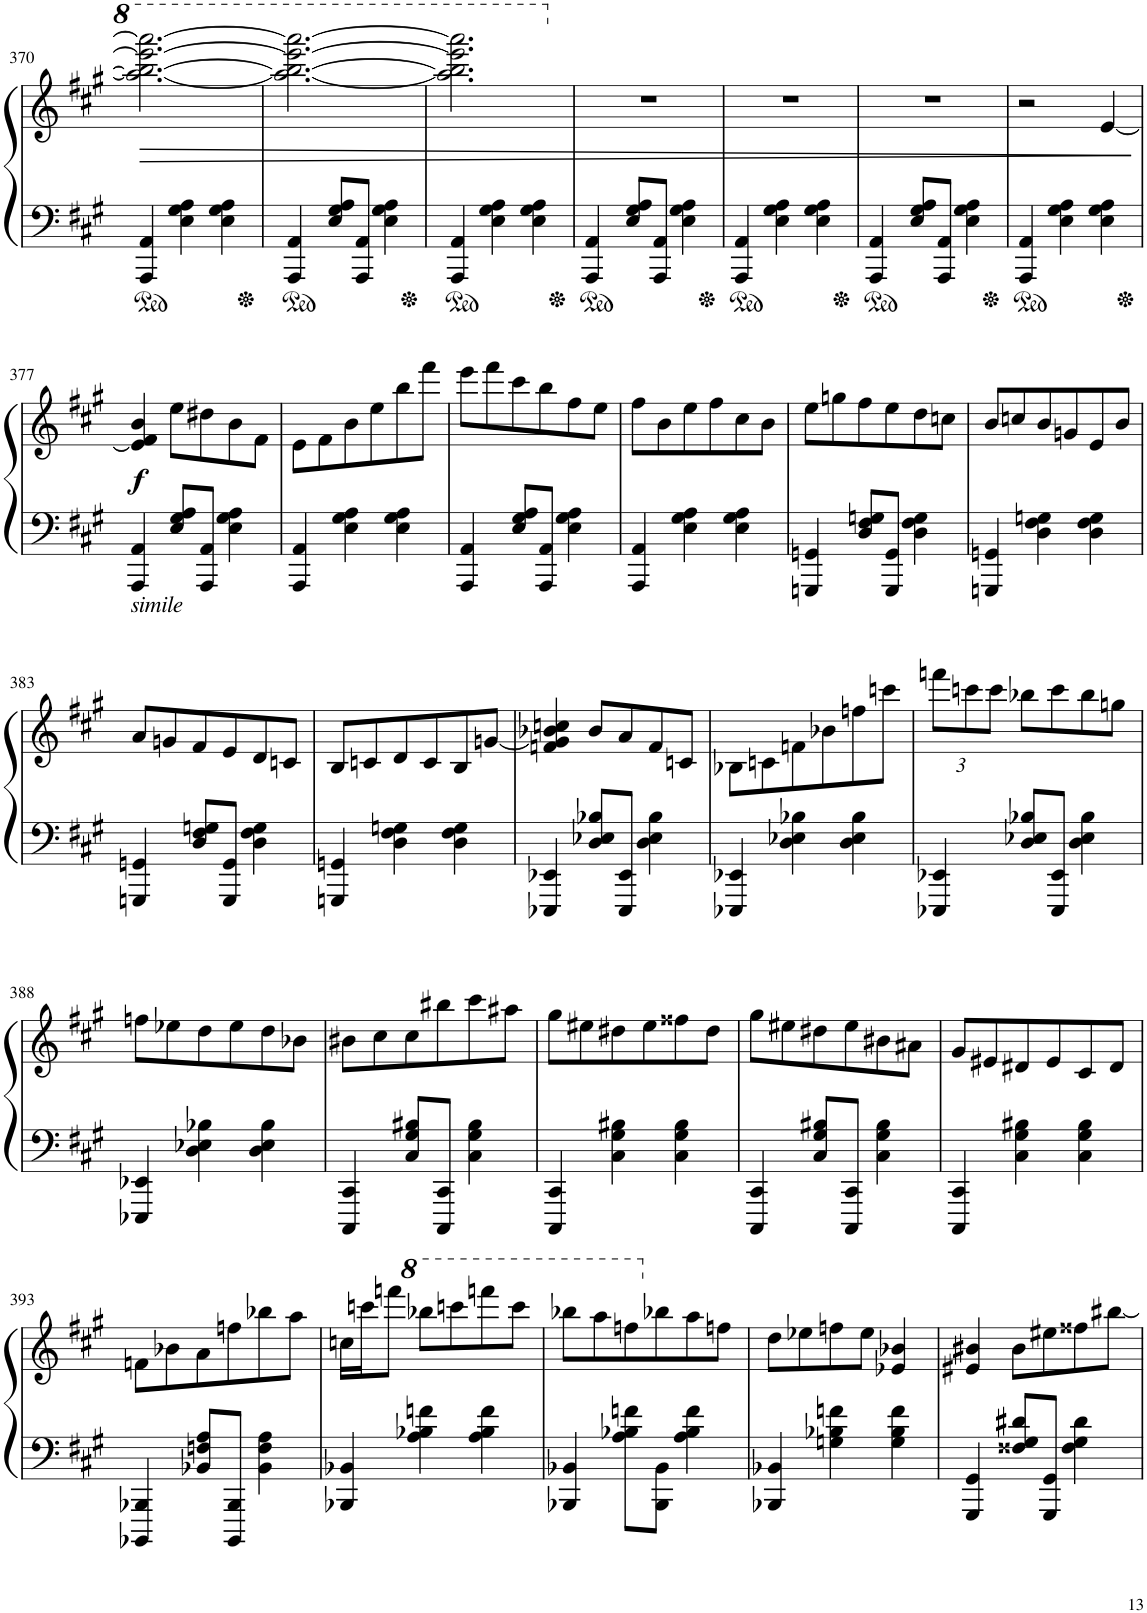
**kern	**kern	**dynam
*part1	*part1	*part1
*staff2	*staff1	*staff1/2
*I"Piano	*	*
*I'Pno.	*	*
!!LO:PB:g=z
*clefF4	*clefG2	*
*k[f#c#g#]	*k[f#c#g#]	*
*M3/4	*M3/4	*
=370	=370	=370
!	!	!LO:HP:b
4AAA/ 4AA/	2.aaa\_ 2.bbb\_ 2.eeee\_ 2.aaaa\_	>
4E\ 4G#\ 4A\	.	.
4E\ 4G#\ 4A\	.	.
=371	=371	=371
4AAA/ 4AA/	2.aaa\_ 2.bbb\_ 2.eeee\_ 2.aaaa\_	.
8E/ 8G#/ 8A/L	.	.
8AAA/ 8AA/J	.	.
4E\ 4G#\ 4A\	.	.
=372	=372	=372
4AAA/ 4AA/	2.aaa\] 2.bbb\] 2.eeee\] 2.aaaa\]	.
4E\ 4G#\ 4A\	.	.
4E\ 4G#\ 4A\	.	.
=373	=373	=373
4AAA/ 4AA/	2.r	.
8E/ 8G#/ 8A/L	.	.
8AAA/ 8AA/J	.	.
4E\ 4G#\ 4A\	.	.
=374	=374	=374
4AAA/ 4AA/	2.r	.
4E\ 4G#\ 4A\	.	.
4E\ 4G#\ 4A\	.	.
=375	=375	=375
4AAA/ 4AA/	2.r	.
8E/ 8G#/ 8A/L	.	.
8AAA/ 8AA/J	.	.
4E\ 4G#\ 4A\	.	.
=376	=376	=376
4AAA/ 4AA/	2r	.
4E\ 4G#\ 4A\	.	.
4E\ 4G#\ 4A\	[4e/	.
.	.	]
!!LO:LB:g=z
=377	=377	=377
!LO:TX:b:i:t=simile	!	!
!	!	!LO:DY:b
4AAA/ 4AA/	4e/] 4f#/ 4b/	f
8E/ 8G#/ 8A/L	8ee\L	.
8AAA/ 8AA/J	8dd#X\	.
4E\ 4G#\ 4A\	8b\	.
.	8f#\J	.
=378	=378	=378
4AAA/ 4AA/	8e\L	.
.	8f#\	.
4E\ 4G#\ 4A\	8b\	.
.	8ee\	.
4E\ 4G#\ 4A\	8bb\	.
.	8fff#\J	.
=379	=379	=379
4AAA/ 4AA/	8eee\L	.
.	8fff#\	.
8E/ 8G#/ 8A/L	8ccc#\	.
8AAA/ 8AA/J	8bb\	.
4E\ 4G#\ 4A\	8ff#\	.
.	8ee\J	.
=380	=380	=380
4AAA/ 4AA/	8ff#\L	.
.	8b\	.
4E\ 4G#\ 4A\	8ee\	.
.	8ff#\	.
4E\ 4G#\ 4A\	8cc#\	.
.	8b\J	.
=381	=381	=381
4GGGn/ 4GGn/	8ee\L	.
.	8ggn\	.
8D/ 8F#/ 8Gn/L	8ff#\	.
8GGG/ 8GG/J	8ee\	.
4D\ 4F#\ 4G\	8dd\	.
.	8ccn\J	.
=382	=382	=382
4GGGn/ 4GGn/	8b/L	.
.	8ccn/	.
4D\ 4F#\ 4Gn\	8b/	.
.	8gn/	.
4D\ 4F#\ 4G\	8e/	.
.	8b/J	.
!!LO:LB:g=z
=383	=383	=383
4GGGn/ 4GGn/	8a/L	.
.	8gn/	.
8D/ 8F#/ 8Gn/L	8f#/	.
8GGG/ 8GG/J	8e/	.
4D\ 4F#\ 4G\	8d/	.
.	8cn/J	.
=384	=384	=384
4GGGn/ 4GGn/	8B/L	.
.	8cn/	.
4D\ 4F#\ 4Gn\	8d/	.
.	8c/	.
4D\ 4F#\ 4G\	8B/	.
.	[8gn/J	.
=385	=385	=385
4EEE-X/ 4EE-X/	4fn/ 4g/] 4b-X/ 4ccn/	.
8D/ 8E-X/ 8B-X/L	8b-/L	.
8EEE-/ 8EE-/J	8a/	.
4D\ 4E-\ 4B-\	8f/	.
.	8cn/J	.
=386	=386	=386
4EEE-X/ 4EE-X/	8B-X\L	.
.	8cn\	.
4D\ 4E-X\ 4B-X\	8fn\	.
.	8b-X\	.
4D\ 4E-\ 4B-\	8ffn\	.
.	8cccn\J	.
=387	=387	=387
*	*Xbrackettup	*
4EEE-X/ 4EE-X/	12fffn\L	.
.	12cccn\	.
.	12ccc\J	.
8D/ 8E-X/ 8B-X/L	8bb-X\L	.
8EEE-/ 8EE-/J	8ccc\	.
4D\ 4E-\ 4B-\	8bb-\	.
.	8ggn\J	.
!!LO:LB:g=z
=388	=388	=388
4EEE-X/ 4EE-X/	8ffn\L	.
.	8ee-X\	.
4D\ 4E-X\ 4B-X\	8dd\	.
.	8ee-\	.
4D\ 4E-\ 4B-\	8dd\	.
.	8b-X\J	.
=389	=389	=389
4CCC#/ 4CC#/	8b#X\L	.
.	8cc#\	.
8C#/ 8G#/ 8B#X/L	8cc#\	.
8CCC#/ 8CC#/J	8bb#X\	.
4C#\ 4G#\ 4B#\	8ccc#\	.
.	8aa#X\J	.
=390	=390	=390
4CCC#/ 4CC#/	8gg#\L	.
.	8ee#X\	.
4C#\ 4G#\ 4B#X\	8dd#X\	.
.	8ee#\	.
4C#\ 4G#\ 4B#\	8ff##X\	.
.	8dd#\J	.
=391	=391	=391
4CCC#/ 4CC#/	8gg#\L	.
.	8ee#X\	.
8C#/ 8G#/ 8B#X/L	8dd#X\	.
8CCC#/ 8CC#/J	8ee#\	.
4C#\ 4G#\ 4B#\	8b#X\	.
.	8a#X\J	.
=392	=392	=392
4CCC#/ 4CC#/	8g#/L	.
.	8e#X/	.
4C#\ 4G#\ 4B#X\	8d#X/	.
.	8e#/	.
4C#\ 4G#\ 4B#\	8c#/	.
.	8d#/J	.
!!LO:LB:g=z
=393	=393	=393
4BBBB-X/ 4BBB-X/	8fn\L	.
.	8b-X\	.
8BB-X/ 8Fn/ 8A/L	8a\	.
8BBBB-/ 8BBB-/J	8ffn\	.
4BB-\ 4F\ 4A\	8bb-X\	.
.	8aa\J	.
=394	=394	=394
4BBB-X/ 4BB-X/	16ccn\LL	.
.	16cccn\J	.
.	8fffn\J	.
*	*8va	*
4A\ 4B-X\ 4fn\	8bbb-X\L	.
.	8ccccn\	.
4A\ 4B-\ 4f\	8ffffn\	.
.	8cccc\J	.
=395	=395	=395
4BBB-X/ 4BB-X/	8bbb-X\L	.
.	8aaa\	.
8A\ 8B-X\ 8fn\L	8fffn\	.
*	*X8va	*
8BBB-\ 8BB-\J	8bb-X\	.
4A\ 4B-\ 4f\	8aa\	.
.	8ffn\J	.
=396	=396	=396
4BBB-X/ 4BB-X/	8dd\L	.
.	8ee-X\	.
4Gn\ 4B-X\ 4fn\	8ffn\	.
.	8ee-\J	.
4G\ 4B-\ 4f\	4e-X/ 4b-X/	.
=397	=397	=397
4GGG#/ 4GG#/	4e#X/ 4b#X/	.
8F##X/ 8G#/ 8d#X/L	8b#\L	.
8GGG#/ 8GG#/J	8ee#X\	.
4F##\ 4G#\ 4d#\	8ff##X\	.
.	[<8bb#X\J	.
=	=	=
*-	*-	*-
